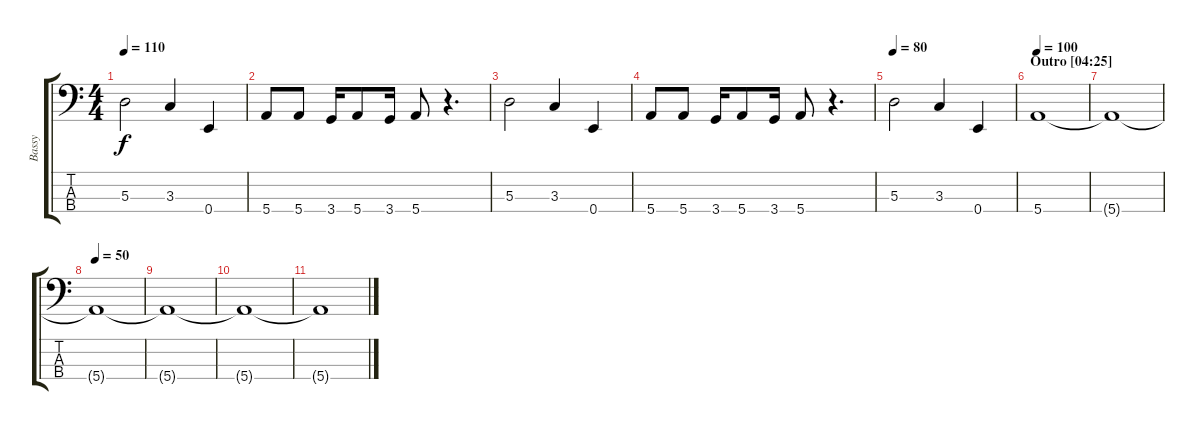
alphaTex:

\track ("Bassy" "Bassy") {instrument electricbassfinger}
\staff {score tabs}
\tuning (G2 D2 A1 E1) {hide}
\ts (4 4)
\tempo 110
\clef f4
\ks c
5.3.2{dy f} 3.3.4 0.4.4 |
5.4.8 5.4.8 3.4.16 5.4.8 3.4.16 5.4.8 r.4{d} |
5.3.2 3.3.4 0.4.4 |
5.4.8 5.4.8 3.4.16 5.4.8 3.4.16 5.4.8 r.4{d} |
\tempo 80
5.3.2 3.3.4 0.4.4 |
\section ("" "Outro [04:25]")
\tempo 100
5.4.1 |
5.4{t}.1{volume 11} |
\tempo 50
5.4{t}.1{volume 10} |
5.4{t}.1{volume 9} |
5.4{t}.1{volume 3} |
5.4{t}.1{volume 0}
